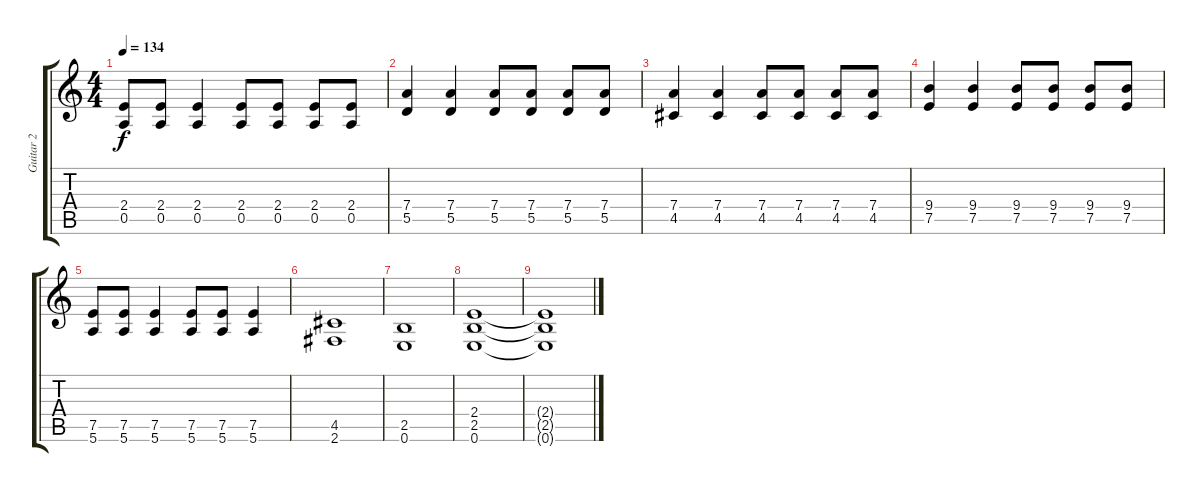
\track ("Guitar 2" "Guitar 2") {instrument distortionguitar}
\staff {score tabs}
\tuning (E4 B3 G3 D3 A2 E2) {hide}
\ts (4 4)
\tempo 134
\clef g2
\ks c
(2.4 0.5).8{dy f} (2.4 0.5).8 (2.4 0.5).4 (2.4 0.5).8 (2.4 0.5).8 (2.4 0.5).8 (2.4 0.5).8 |
(7.4 5.5).4 (7.4 5.5).4 (7.4 5.5).8 (7.4 5.5).8 (7.4 5.5).8 (7.4 5.5).8 |
(7.4 4.5).4 (7.4 4.5).4 (7.4 4.5).8 (7.4 4.5).8 (7.4 4.5).8 (7.4 4.5).8 |
(9.4 7.5).4 (9.4 7.5).4 (9.4 7.5).8 (9.4 7.5).8 (9.4 7.5).8 (9.4 7.5).8 |
(7.5 5.6).8 (7.5 5.6).8 (7.5 5.6).4 (7.5 5.6).8 (7.5 5.6).8 (7.5 5.6).4 |
(4.5 2.6).1 |
(2.5 0.6).1 |
(2.4 2.5 0.6).1 |
(2.4{t} 2.5{t} 0.6{t}).1
